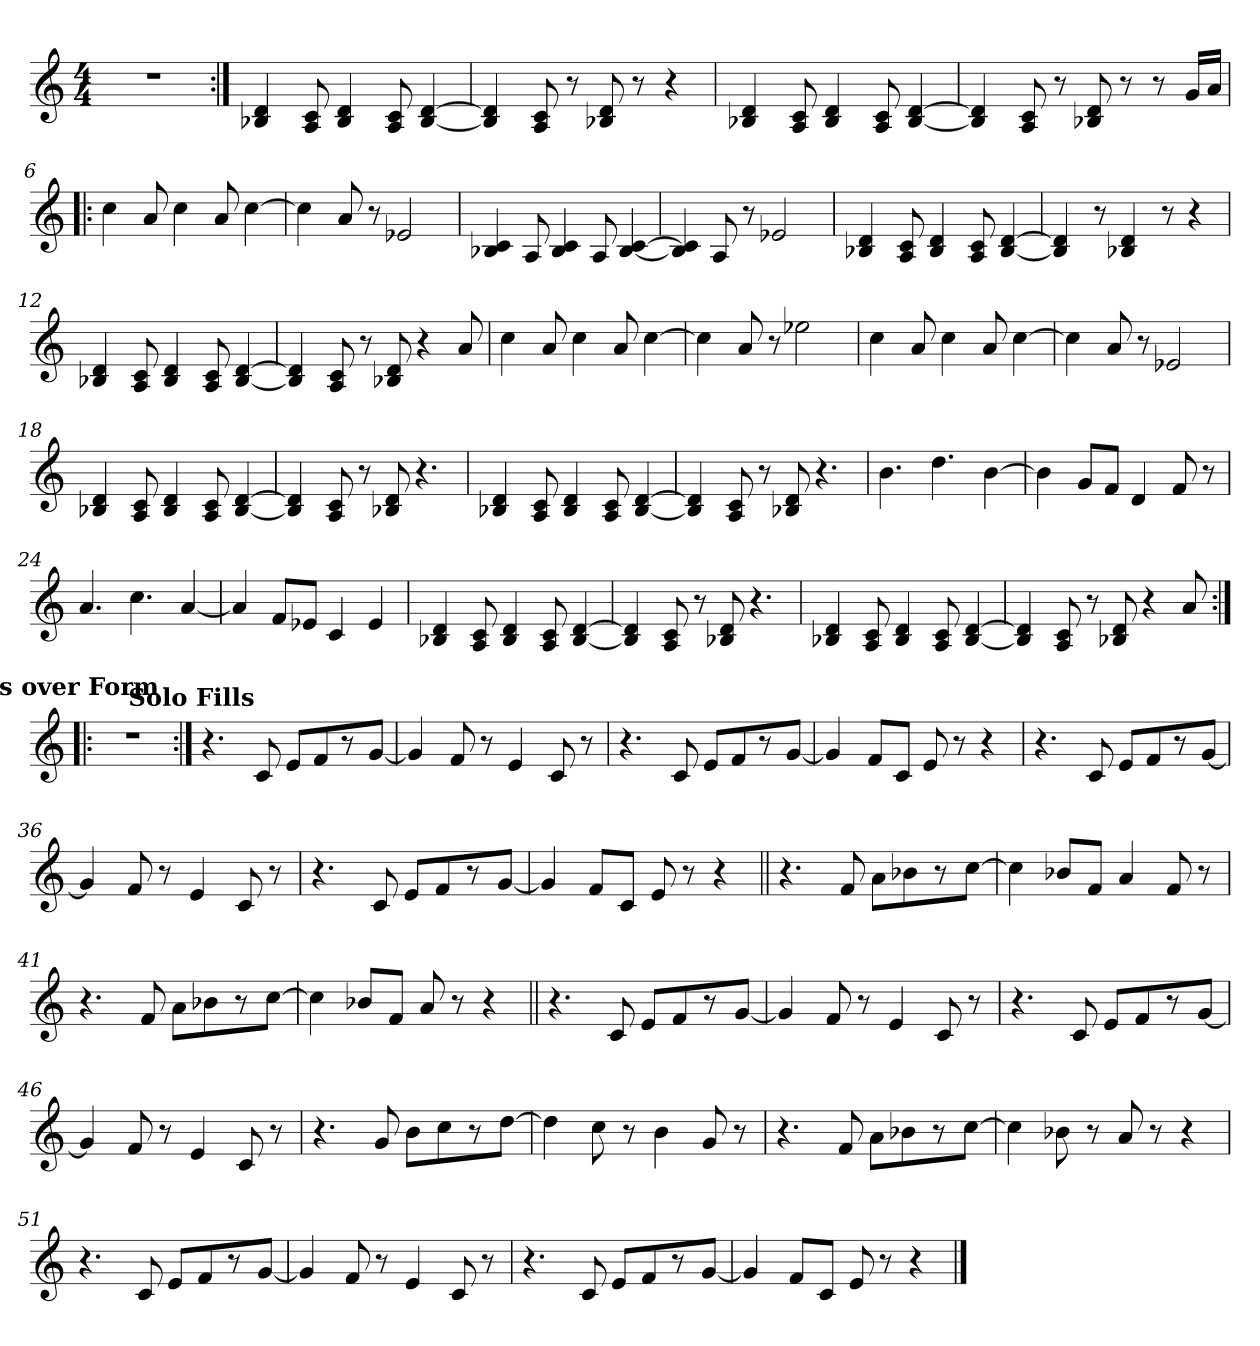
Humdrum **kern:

**kern
*part1
*staff1
*clefG2
*k[]
*C:
*M4/4
=1!|:
1r
=2:|!
4B-X/ 4d/
8A/ 8c/
4B-/ 4d/
8A/ 8c/
[4B-/ [4d/
=3
4B-/] 4d/]
8A/ 8c/
8r
8B-X/ 8d/
8r
4r
=4
4B-X/ 4d/
8A/ 8c/
4B-/ 4d/
8A/ 8c/
[4B-/ [4d/
!!LO:LB:g=z
=5
4B-/] 4d/]
8A/ 8c/
8r
8B-X/ 8d/
8r
8r
16g/LL
16a/JJ
=6!|:
4cc\
8a/
4cc\
8a/
[4cc\
=7
4cc\]
8a/
8r
2e-X/
=8
4B-X/ 4c/
8A/
4B-/ 4c/
8A/
[4B-/ [4c/
=9
4B-/] 4c/]
8A/
8r
2e-X/
!!LO:LB:g=z
=10
4B-X/ 4d/
8A/ 8c/
4B-/ 4d/
8A/ 8c/
[4B-/ [4d/
=11
4B-/] 4d/]
8r
4B-X/ 4d/
8r
4r
=12
4B-X/ 4d/
8A/ 8c/
4B-/ 4d/
8A/ 8c/
[4B-/ [4d/
=13
4B-/] 4d/]
8A/ 8c/
8r
8B-X/ 8d/
4r
8a/
=14
4cc\
8a/
4cc\
8a/
[4cc\
!!LO:LB:g=z
=15
4cc\]
8a/
8r
2ee-X\
=16
4cc\
8a/
4cc\
8a/
[4cc\
=17
4cc\]
8a/
8r
2e-X/
=18
4B-X/ 4d/
8A/ 8c/
4B-/ 4d/
8A/ 8c/
[4B-/ [4d/
=19
4B-/] 4d/]
8A/ 8c/
8r
8B-X/ 8d/
4.r
!!LO:LB:g=z
=20
4B-X/ 4d/
8A/ 8c/
4B-/ 4d/
8A/ 8c/
[4B-/ [4d/
=21
4B-/] 4d/]
8A/ 8c/
8r
8B-X/ 8d/
4.r
=22
4.b\
4.dd\
[4b\
=23
4b\]
8g/L
8f/J
4d/
8f/
8r
=24
4.a/
4.cc\
[4a/
!!LO:LB:g=z
=25
4a/]
8f/L
8e-X/J
4c/
4e-/
=26
4B-X/ 4d/
8A/ 8c/
4B-/ 4d/
8A/ 8c/
[4B-/ [4d/
=27
4B-/] 4d/]
8A/ 8c/
8r
8B-X/ 8d/
4.r
=28
4B-X/ 4d/
8A/ 8c/
4B-/ 4d/
8A/ 8c/
[4B-/ [4d/
=29
4B-/] 4d/]
8A/ 8c/
8r
8B-X/ 8d/
4r
8a/
!!LO:LB:g=z
!!LO:REH:place=s1:a:enc=none:fs=15:t=Solos over Form
=30:|!|:
1r
!!LO:LB:g=z
!!LO:REH:place=s1:a:enc=none:fs=15:t=Solo Fills
=31:|!
4.r
8c/
8e/L
8f/
8r
[8g/J
=32
4g/]
8f/
8r
4e/
8c/
8r
=33
4.r
8c/
8e/L
8f/
8r
[8g/J
=34
4g/]
8f/L
8c/J
8e/
8r
4r
=35
4.r
8c/
8e/L
8f/
8r
[8g/J
!!LO:LB:g=z
=36
4g/]
8f/
8r
4e/
8c/
8r
=37
4.r
8c/
8e/L
8f/
8r
[8g/J
=38
4g/]
8f/L
8c/J
8e/
8r
4r
=39||
4.r
8f/
8a\L
8b-X\
8r
[8cc\J
=40
4cc\]
8b-X/L
8f/J
4a/
8f/
8r
!!LO:PB:g=z
=41
4.r
8f/
8a\L
8b-X\
8r
[8cc\J
=42
4cc\]
8b-X/L
8f/J
8a/
8r
4r
=43||
4.r
8c/
8e/L
8f/
8r
[8g/J
=44
4g/]
8f/
8r
4e/
8c/
8r
=45
4.r
8c/
8e/L
8f/
8r
[8g/J
!!LO:LB:g=z
=46
4g/]
8f/
8r
4e/
8c/
8r
=47
4.r
8g/
8b\L
8cc\
8r
[8dd\J
=48
4dd\]
8cc\
8r
4b\
8g/
8r
=49
4.r
8f/
8a\L
8b-X\
8r
[8cc\J
=50
4cc\]
8b-X\
8r
8a/
8r
4r
!!LO:LB:g=z
=51
4.r
8c/
8e/L
8f/
8r
[8g/J
=52
4g/]
8f/
8r
4e/
8c/
8r
=53
4.r
8c/
8e/L
8f/
8r
[8g/J
=54
4g/]
8f/L
8c/J
8e/
8r
4r
==
*-
